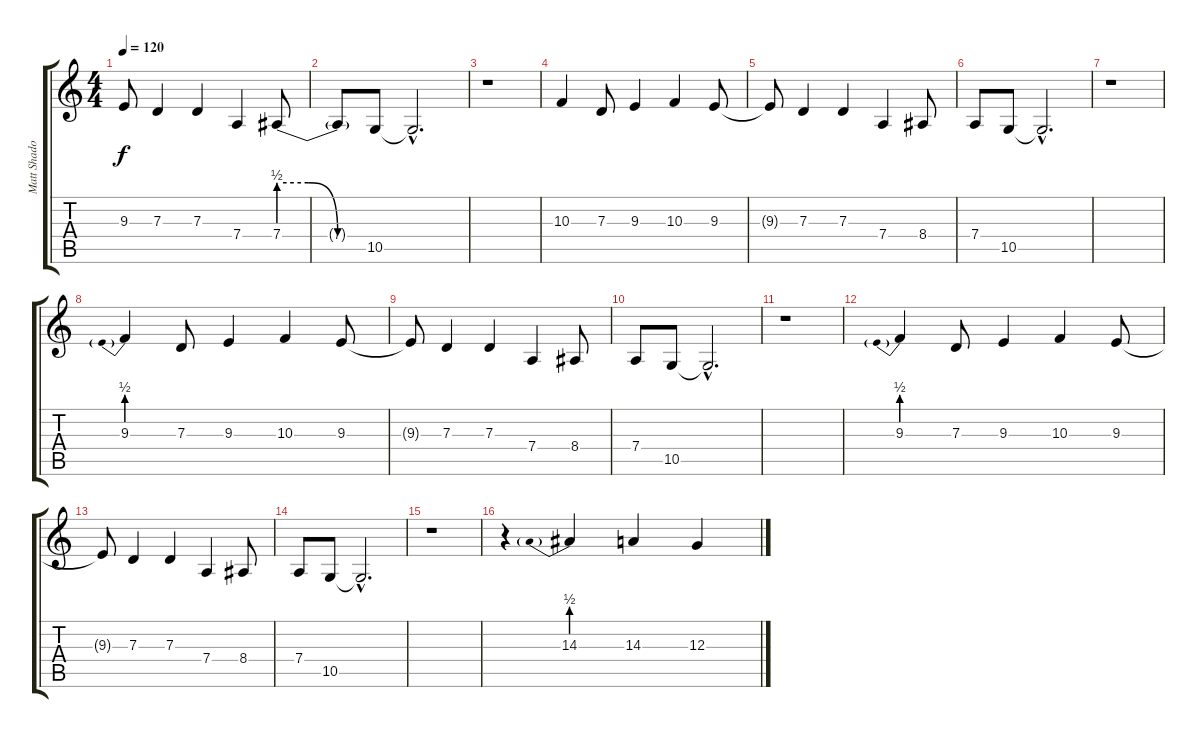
\track ("Matt Shadows" "Matt Shado") {instrument oboe}
\staff {score tabs}
\tuning (E4 B3 G3 D3 A2 D2) {hide}
\ts (4 4)
\tempo 120
\clef g2
\ks c
9.3{t}.8{dy f} 7.3.4 7.3.4 7.4.4 7.4{be (custom 0 2 20 2 40 0 60 0)}.8 |
7.4{t}.8 10.5.8 10.5{hac t}.2{d} |
r.1 |
10.3.4{volume 16} 7.3.8 9.3.4 10.3.4 9.3.8 |
9.3{t}.8 7.3.4 7.3.4 7.4.4 8.4.8 |
7.4.8 10.5.8 10.5{hac t}.2{d} |
r.1 |
9.3{be (prebend 0 2 60 2)}.4{volume 16} 7.3.8 9.3.4 10.3.4 9.3.8 |
9.3{t}.8 7.3.4 7.3.4 7.4.4 8.4.8 |
7.4.8 10.5.8 10.5{hac t}.2{d} |
r.1 |
9.3{be (prebend 0 2 60 2)}.4{volume 16} 7.3.8 9.3.4 10.3.4 9.3.8 |
9.3{t}.8 7.3.4 7.3.4 7.4.4 8.4.8 |
7.4.8 10.5.8 10.5{hac t}.2{d} |
r.1 |
r.4{volume 16} 14.3{be (prebend 0 2 60 2)}.4 14.3.4 12.3.4
